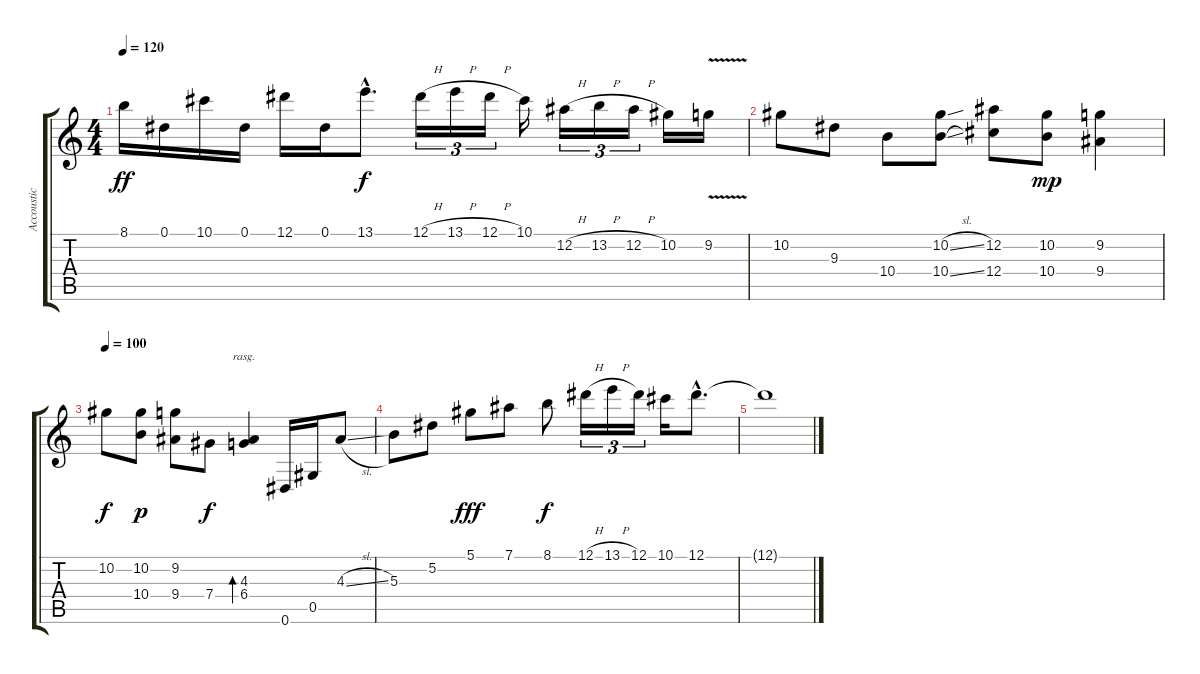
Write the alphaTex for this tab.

\track ("Accoustic Guitar Nylon" "Accoustic ") {instrument acousticguitarnylon}
\staff {score tabs}
\tuning (Eb4 Bb3 Gb3 Db3 Ab2 Eb2) {hide}
\ts (4 4)
\tempo 120
\clef g2
\ks c
8.1.16{dy ff} 0.1.16 10.1.16 0.1.16 12.1.16 0.1.16 13.1{hac}.8{d dy f} 12.1{h}.16{tu (3 2)} 13.1{h}.16{tu (3 2)} 12.1{h}.16{tu (3 2)} 10.1.16 12.2{h}.16{tu (3 2)} 13.2{h}.16{tu (3 2)} 12.2{h}.16{tu (3 2)} 10.2.16 9.2{v}.16 |
10.2.8 9.3.8 10.4.8 (10.2{sl} 10.4{sl}).8 (12.2 12.4).8 (10.2 10.4).8{dy mp} (9.2 9.4).4 |
\tempo 100
10.2.8{dy f} (10.2 10.4).8{dy p} (9.2 9.4).8 7.4.8{dy f} (4.3 6.4).4{bd 480 rasg ii} 0.6.16 0.5.16 4.3{sl}.8 |
5.3.8 5.2.8 5.1.8{dy fff} 7.1.8 8.1.8{dy f} 12.1{h}.16{tu (3 2)} 13.1{h}.16{tu (3 2)} 12.1.16{tu (3 2)} 10.1.16 12.1{hac}.8{d} |
12.1{t}.1
